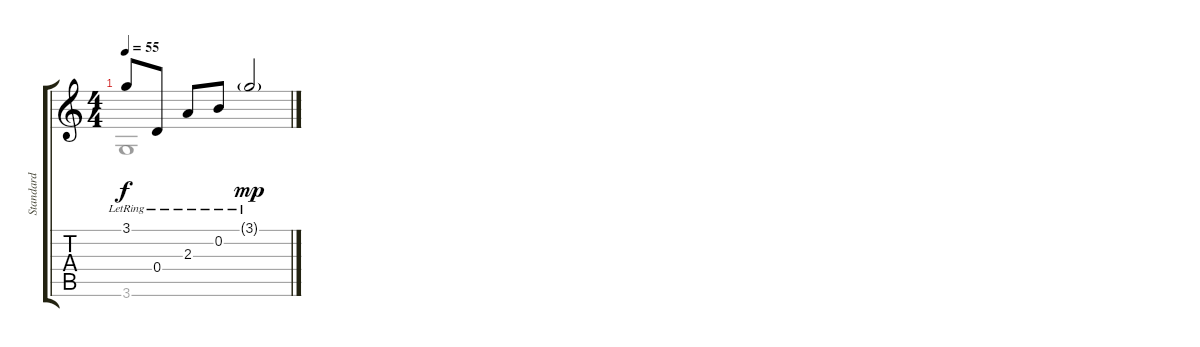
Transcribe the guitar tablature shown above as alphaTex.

\track ("Standard" "Standard") {instrument acousticguitarsteel}
\staff {score tabs}
\tuning (E4 B3 G3 D3 A2 E2) {hide}
\voice
\ts (4 4)
\tempo 55
\clef g2
\ks c
3.1{lr}.8{dy f} 0.4{lr}.8 2.3{lr}.8 0.2{lr}.8 3.1{g lr}.2{dy mp}
\voice
\clef g2
\ottava regular
\simile none
\ks c
3.6.1{dy f}
